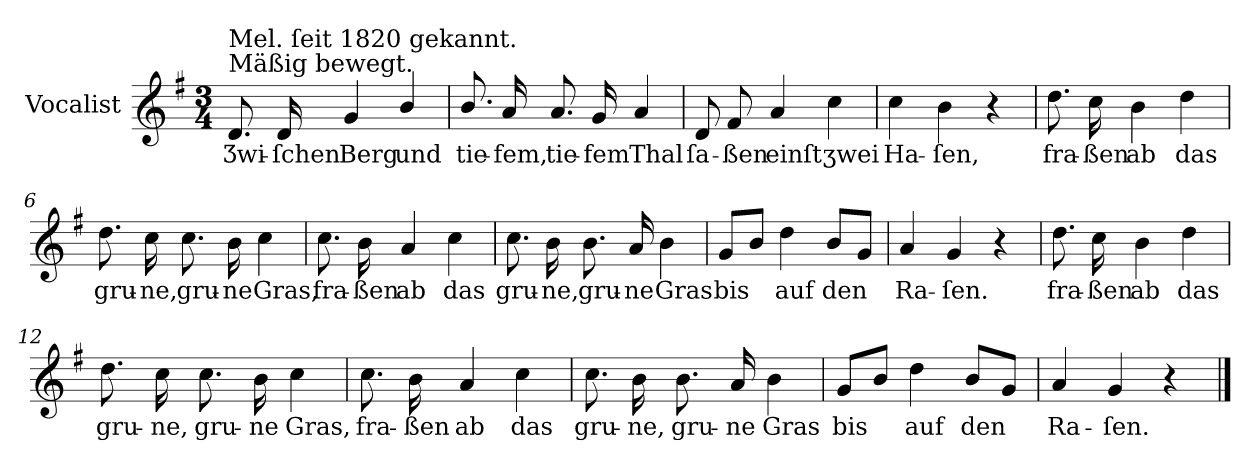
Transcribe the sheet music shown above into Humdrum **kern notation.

**kern	**text
*part1	*part1
*staff1	*staff1
*I"Vocalist	*
*k[f#]	*
*G:	*
*M3/4	*
=1	=1
!LO:TX:a:t=Mäßig bewegt.	!
!LO:TX:a:t=Mel. ſeit 1820 gekannt.	!
8.d	Ʒwi-
16d	-ſchen
4g	Berg
4b/	und
=2	=2
8.b/	tie-
16a	-fem,
8.a	tie-
16g	-fem
4a	Thal
=3	=3
8d	ſa-
8f#	-ßen
4a	einſt
4cc	ʒwei
=4	=4
4cc	Ha-
4b	-ſen,
4r	.
=5	=5
8.dd	fra-
16cc	-ßen
4b	ab
4dd	das
=6	=6
8.dd	gru-
16cc	-ne,
8.cc	gru-
16b	-ne
4cc	Gras,
=7	=7
8.cc	fra-
16b	-ßen
4a	ab
4cc	das
=8	=8
8.cc	gru-
16b	-ne,
8.b	gru-
16a	-ne
4b	Gras
=9	=9
8gL	bis
8bJ	.
4dd	auf
8bL	den
8gJ	.
=10	=10
4a	Ra-
4g	-ſen.
4r	.
=11	=11
8.dd	fra-
16cc	-ßen
4b	ab
4dd	das
=12	=12
8.dd	gru-
16cc	-ne,
8.cc	gru-
16b	-ne
4cc	Gras,
=13	=13
8.cc	fra-
16b	-ßen
4a	ab
4cc	das
=14	=14
8.cc	gru-
16b	-ne,
8.b	gru-
16a	-ne
4b	Gras
=15	=15
8gL	bis
8bJ	.
4dd	auf
8bL	den
8gJ	.
=16	=16
4a	Ra-
4g	-ſen.
4r	.
==	==
*-	*-
